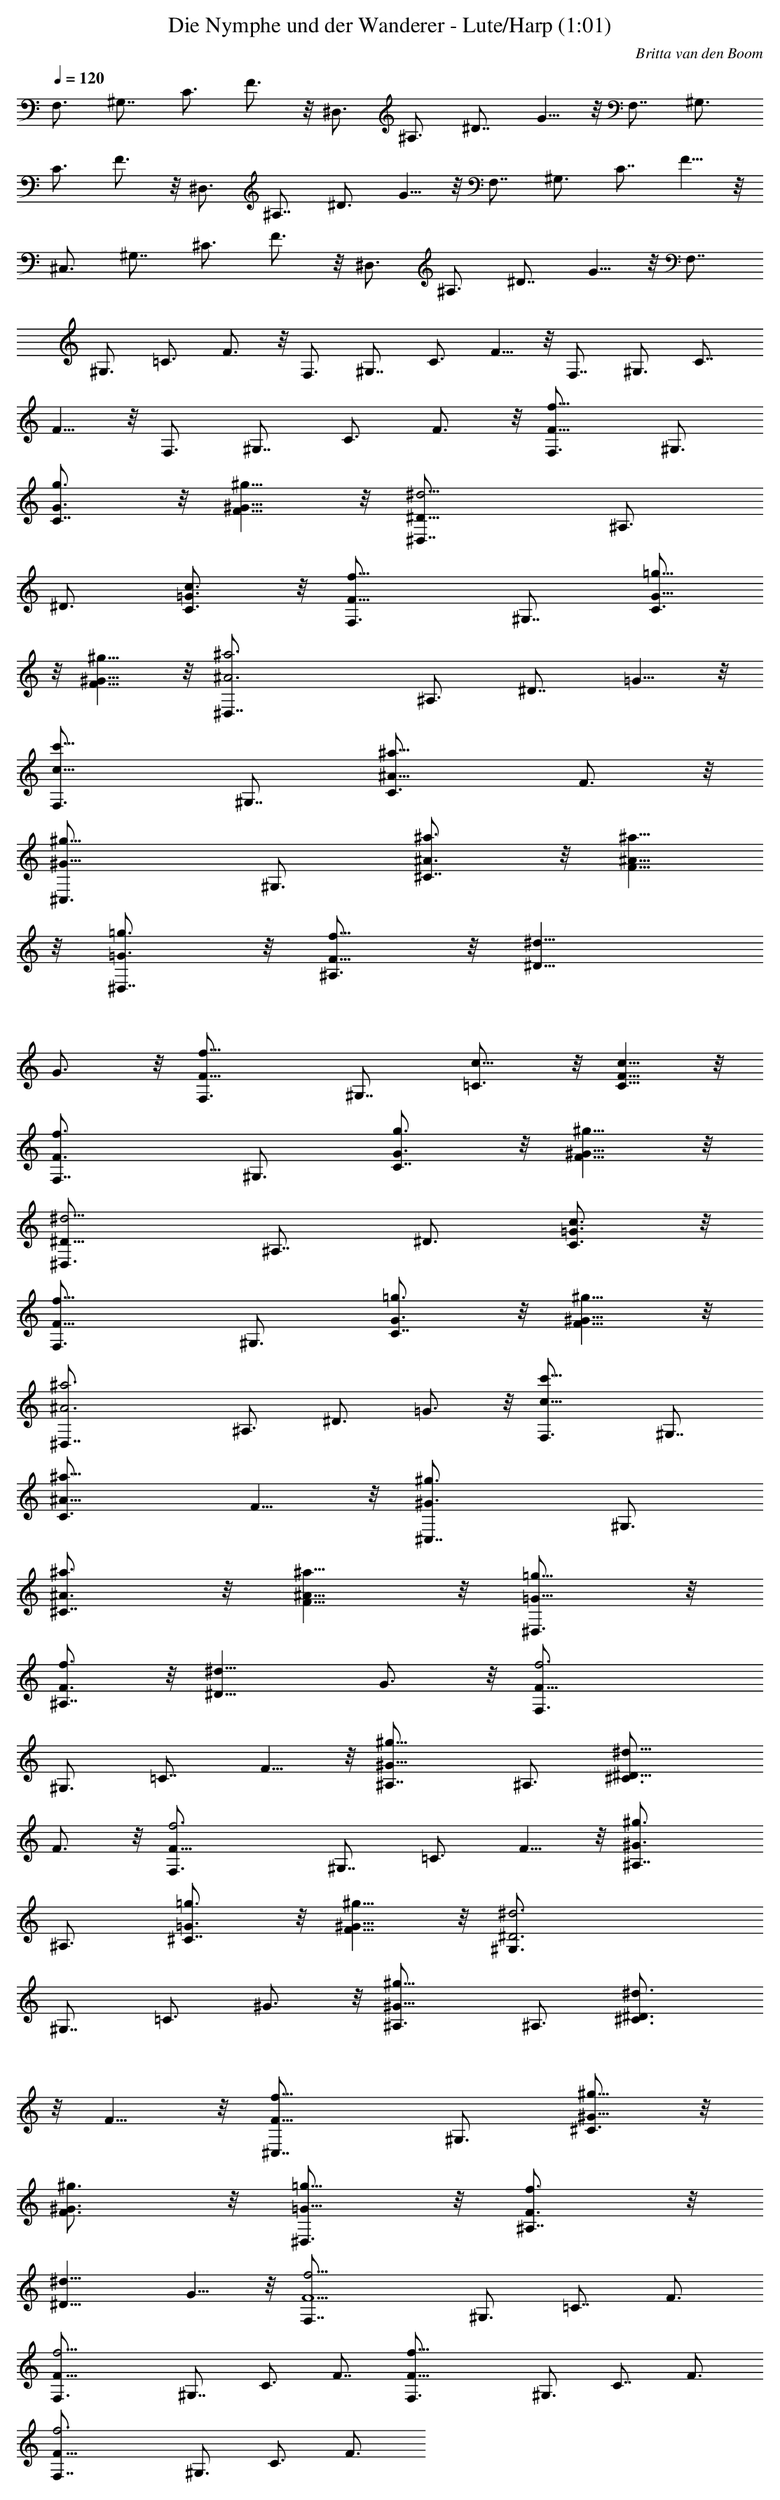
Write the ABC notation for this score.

X:1
T:Die Nymphe und der Wanderer - Lute/Harp (1:01)
C:Britta van den Boom
L:1/4
Q:120
K:C
F,3/4 ^G,7/8 C3/4 F3/4 z/8 ^D,3/4 ^A,3/4 ^D7/8 G5/8 z/8 F,7/8 ^G,3/4
C3/4 F3/4 z/8 ^D,3/4 ^A,7/8 ^D3/4 G5/8 z/8 F,7/8 ^G,3/4 C7/8 F5/8 z/8
^C,3/4 ^G,7/8 ^C3/4 F3/4 z/8 ^D,3/4 ^A,3/4 ^D7/8 G5/8 z/8 F,7/8
^G,3/4 =C3/4 F3/4 z/8 F,3/4 ^G,7/8 C3/4 F5/8 z/8 F,7/8 ^G,3/4 C7/8
F5/8 z/8 F,3/4 ^G,7/8 C3/4 F3/4 z/8 [F11/8F,3/4f11/8] ^G,3/4
[G3/4C7/8g3/4] z/8 [^G5/8F5/8^g5/8] z/8 [^D13/8^D,7/8^d9/4] ^A,3/4
^D3/4 [C3/4=G3/4c3/4] z/8 [F11/8F,3/4f11/8] ^G,7/8 [G5/8C3/4=g5/8]
z/8 [^G5/8F5/8^g5/8] z/8 [^A3^D,7/8^a3] ^A,3/4 ^D7/8 =G5/8 z/8
[c11/8F,3/4c'11/8] ^G,7/8 [^A11/8C3/4^a11/8] F3/4 z/8
[^G11/8^C,3/4^g11/8] ^G,3/4 [^A3/4^C7/8^a3/4] z/8 [^A5/8F5/8^a5/8]
z/8 [=G3/4^D,7/8=g3/4] z/8 [F5/8^A,3/4f5/8] z/8 [^D11/8^d11/8z3/4]
G3/4 z/8 [F11/8F,3/4f11/8] ^G,7/8 [=C3/4c5/8] z/8 [C5/8F5/8c5/8] z/8
[F3/2F,7/8f3/2] ^G,3/4 [G3/4C7/8g3/4] z/8 [^G5/8F5/8^g5/8] z/8
[^D13/8^D,3/4^d9/4] ^A,7/8 ^D3/4 [C3/4=G3/4c3/4] z/8
[F11/8F,3/4f11/8] ^G,3/4 [G3/4C7/8=g3/4] z/8 [^G5/8F5/8^g5/8] z/8
[^A3^D,7/8^a3] ^A,3/4 ^D3/4 =G3/4 z/8 [c11/8F,3/4c'11/8] ^G,7/8
[^A11/8C3/4^a11/8] F5/8 z/8 [^G3/2^C,7/8^g3/2] ^G,3/4
[^A3/4^C7/8^a3/4] z/8 [^A5/8F5/8^a5/8] z/8 [=G5/8^D,3/4=g5/8] z/8
[F3/4^A,7/8f3/4] z/8 [^D11/8^d11/8z3/4] G3/4 z/8 [F19/8F,3/4f3]
^G,3/4 =C7/8 F5/8 z/8 [^G11/8^A,7/8^g11/8] ^A,3/4 [^D11/8^C3/4^d11/8]
F3/4 z/8 [F19/8F,3/4f3] ^G,7/8 =C3/4 F5/8 z/8 [^G3/2^A,7/8^g3/2]
^A,3/4 [=G3/4^C7/8=g3/4] z/8 [^G5/8F5/8^g5/8] z/8 [^D3^G,3/4^d3]
^G,7/8 =C3/4 ^G3/4 z/8 [^G11/8^A,3/4^g11/8] ^A,3/4 [^D3/2^C3/4^d3/2]
z/8 F5/8 z/8 [F11/8^C,7/8f11/8] ^G,3/4 [^G5/8^C3/4^g5/8] z/8
[^G3/4F3/4^g3/4] z/8 [=G5/8^D,3/4=g5/8] z/8 [F3/4^A,7/8f3/4] z/8
[^D11/8^d11/8z3/4] G5/8 z/8 [F5/2F,7/8f13/4] ^G,3/4 =C7/8 F3/4
[F19/8F,3/4f13/4] ^G,7/8 C3/4 F7/8 [F19/8F,3/4f25/8] ^G,3/4 C7/8 F3/4
[F19/8F,7/8f3] ^G,3/4 C3/4 F3/4
